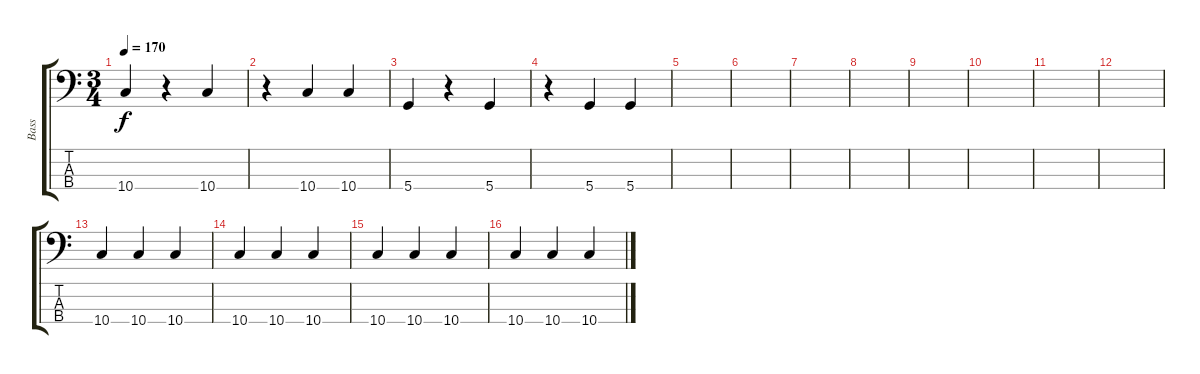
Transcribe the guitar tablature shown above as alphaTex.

\track ("Bass" "Bass") {instrument electricbassfinger}
\staff {score tabs}
\tuning (G2 D2 A1 D1) {hide}
\ts (3 4)
\tempo 170
\clef f4
\ks c
10.4.4{dy f} r.4 10.4.4 |
r.4 10.4.4 10.4.4 |
5.4.4 r.4 5.4.4 |
r.4 5.4.4 5.4.4 |
|
|
|
|
|
|
|
|
10.4.4 10.4.4 10.4.4 |
10.4.4 10.4.4 10.4.4 |
10.4.4 10.4.4 10.4.4 |
10.4.4 10.4.4 10.4{sl}.4
